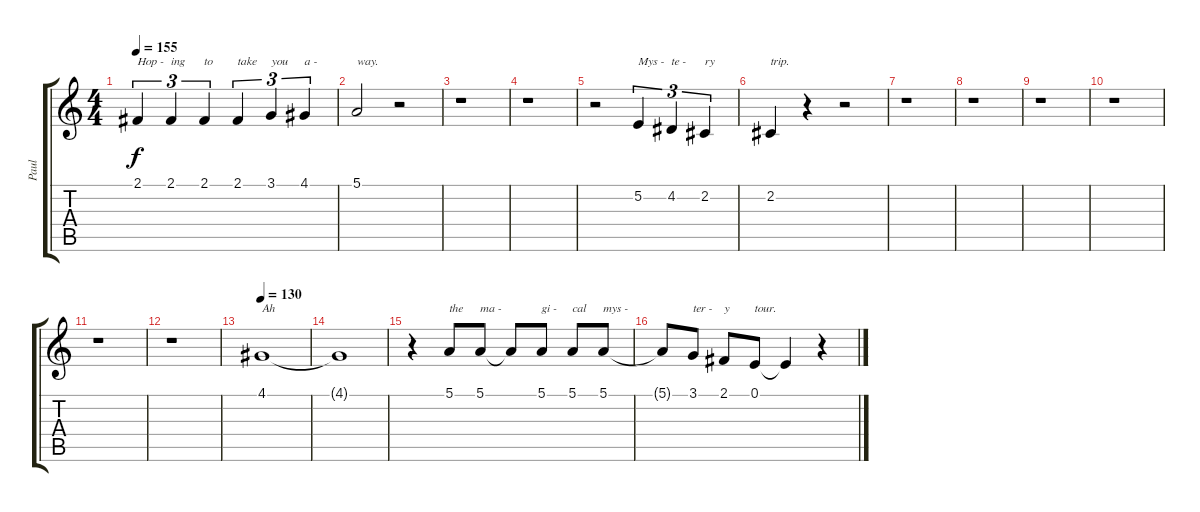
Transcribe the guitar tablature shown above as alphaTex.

\track ("Paul" "Paul") {instrument altosax}
\staff {score tabs}
\tuning (E4 B3 G3 D3 A2 E2) {hide}
\ts (4 4)
\tempo 155
\clef g2
\ks c
2.1.4{tu (3 2) txt "Hop -" dy f} 2.1.4{tu (3 2) txt "ing"} 2.1.4{tu (3 2) txt "to"} 2.1.4{tu (3 2) txt "take"} 3.1.4{tu (3 2) txt "you"} 4.1.4{tu (3 2) txt "a -"} |
5.1.2{txt "way."} r.2 |
r.1 |
r.1 |
r.2 5.2.4{tu (3 2) txt "Mys -"} 4.2.4{tu (3 2) txt "te -"} 2.2.4{tu (3 2) txt "ry"} |
2.2.4{txt "trip."} r.4 r.2 |
r.1 |
r.1 |
r.1 |
r.1 |
r.1 |
r.1 |
\tempo 130
4.1.1{txt "Ah"} |
4.1{t}.1 |
r.4 5.1.8{txt "the"} 5.1.8{txt "ma -"} 5.1{t}.8 5.1.8{txt "gi -"} 5.1.8{txt "cal"} 5.1.8{txt "mys -"} |
5.1{t}.8 3.1.8{txt "ter -"} 2.1.8{txt "y"} 0.1.8{txt "tour."} 0.1{t}.4 r.4
